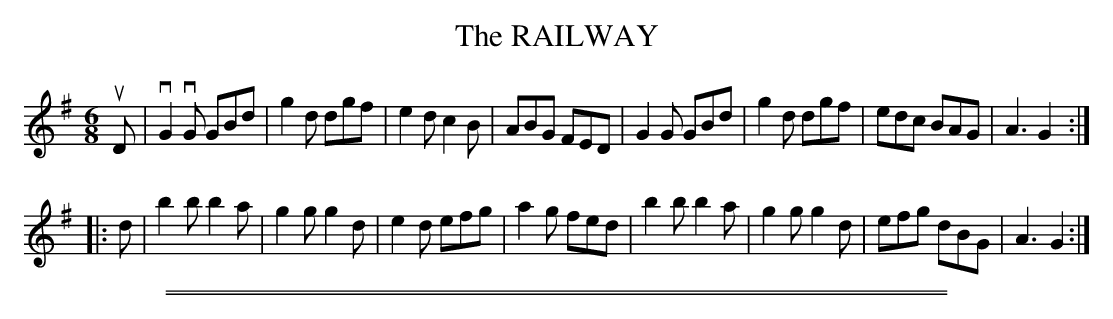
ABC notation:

X:1
T: The RAILWAY
M: 6/8
L: 1/8
K: G
uD |\
vG2vG GBd | g2d dgf | e2d c2B | ABG FED |\
G2G GBd | g2d dgf | edc BAG | A3 G2 :|
|: d |\
b2b b2a | g2g g2d | e2d efg | a2g fed |\
b2b b2a | g2g g2d | efg dBG | A3 G2 :|
